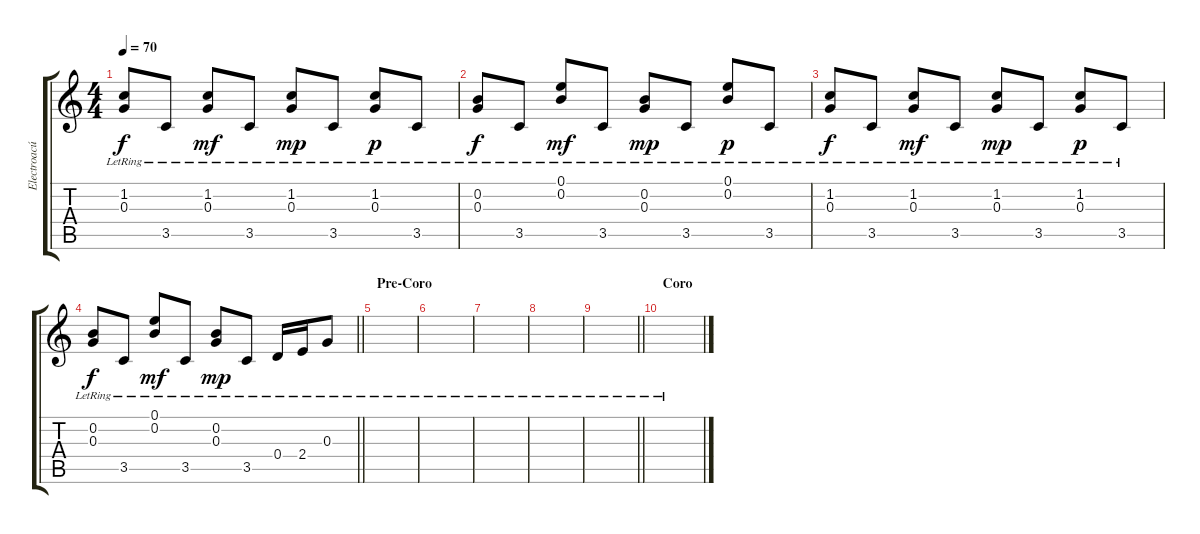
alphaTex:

\track ("Electroacústica" "Electroacú") {instrument acousticguitarsteel}
\staff {score tabs}
\tuning (E4 B3 G3 D3 A2 E2) {hide}
\ts (4 4)
\tempo 70
\clef g2
\ks c
(1.2{lr} 0.3{lr}).8{dy f} 3.5{lr}.8 (1.2{lr} 0.3{lr}).8{dy mf} 3.5{lr}.8 (1.2{lr} 0.3{lr}).8{dy mp} 3.5{lr}.8 (1.2{lr} 0.3{lr}).8{dy p} 3.5{lr}.8 |
(0.2{lr} 0.3{lr}).8{dy f} 3.5{lr}.8 (0.1{lr} 0.2{lr}).8{dy mf} 3.5{lr}.8 (0.2{lr} 0.3{lr}).8{dy mp} 3.5{lr}.8 (0.1{lr} 0.2{lr}).8{dy p} 3.5{lr}.8 |
(1.2{lr} 0.3{lr}).8{dy f} 3.5{lr}.8 (1.2{lr} 0.3{lr}).8{dy mf} 3.5{lr}.8 (1.2{lr} 0.3{lr}).8{dy mp} 3.5{lr}.8 (1.2{lr} 0.3{lr}).8{dy p} 3.5{lr}.8 |
\barLineRight lightlight
(0.2{lr} 0.3{lr}).8{dy f} 3.5{lr}.8 (0.1{lr} 0.2{lr}).8{dy mf} 3.5{lr}.8 (0.2{lr} 0.3{lr}).8{dy mp} 3.5{lr}.8 0.4{lr}.16 2.4{lr}.16 0.3{lr}.8 |
\section ("" "Pre-Coro")
|
|
|
|
\barLineRight lightlight
|
\section ("" "Coro")
